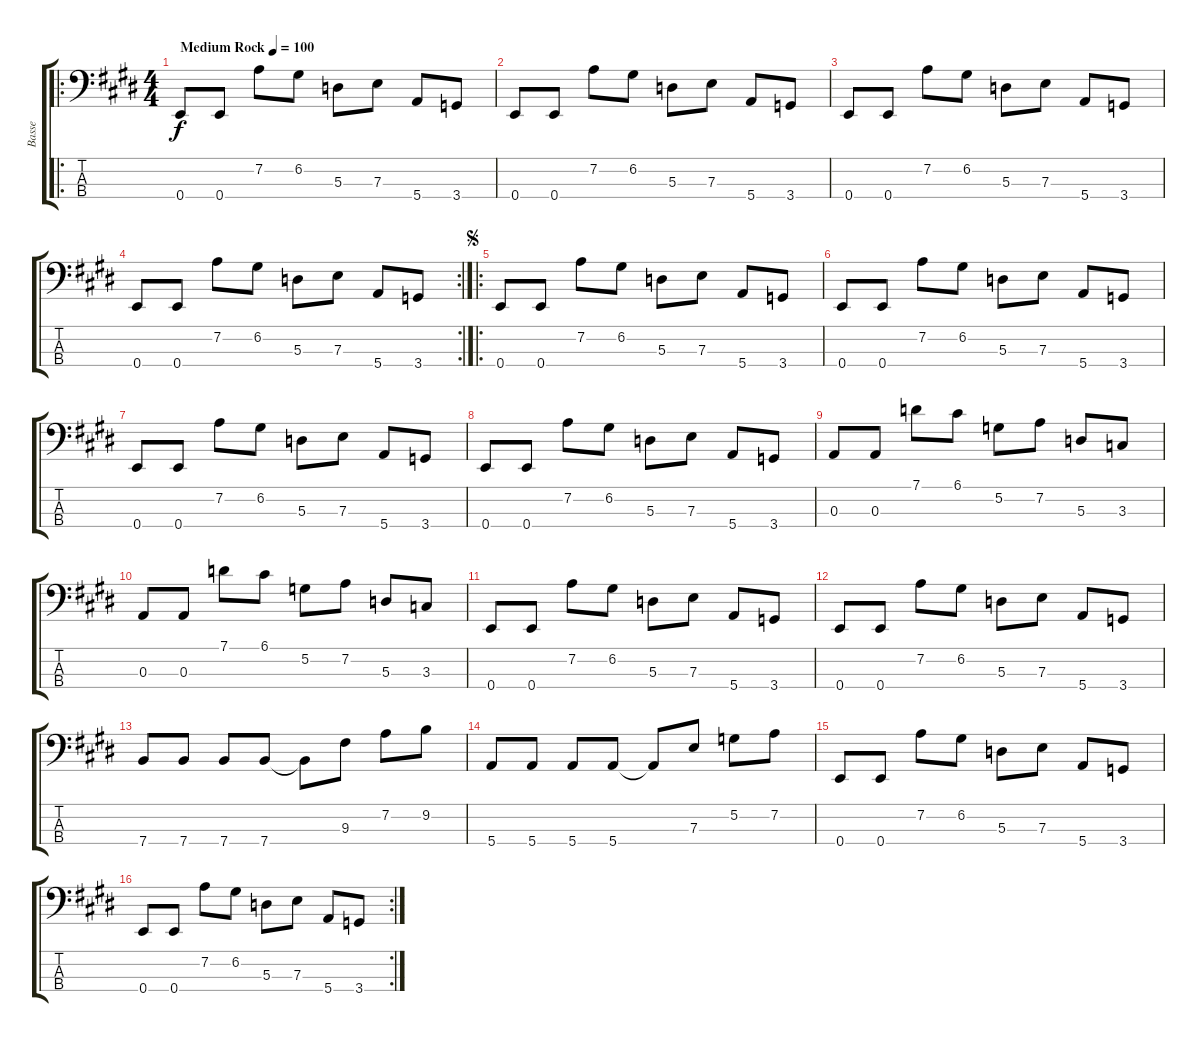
\track ("Basse" "Basse") {instrument electricbassfinger}
\staff {score tabs}
\tuning (G2 D2 A1 E1) {hide}
\ro
\ts (4 4)
\tempo (100 "Medium Rock")
\clef f4
\ks e
0.4.8{dy f instrument electricbassfinger} 0.4.8 7.2.8 6.2.8 5.3.8 7.3.8 5.4.8 3.4.8 |
0.4.8 0.4.8 7.2.8 6.2.8 5.3.8 7.3.8 5.4.8 3.4.8 |
0.4.8 0.4.8 7.2.8 6.2.8 5.3.8 7.3.8 5.4.8 3.4.8 |
\rc 2
0.4.8 0.4.8 7.2.8 6.2.8 5.3.8 7.3.8 5.4.8 3.4.8 |
\ro
\jump segno
0.4.8 0.4.8 7.2.8 6.2.8 5.3.8 7.3.8 5.4.8 3.4.8 |
0.4.8 0.4.8 7.2.8 6.2.8 5.3.8 7.3.8 5.4.8 3.4.8 |
0.4.8 0.4.8 7.2.8 6.2.8 5.3.8 7.3.8 5.4.8 3.4.8 |
0.4.8 0.4.8 7.2.8 6.2.8 5.3.8 7.3.8 5.4.8 3.4.8 |
0.3.8 0.3.8 7.1.8 6.1.8 5.2.8 7.2.8 5.3.8 3.3.8 |
0.3.8 0.3.8 7.1.8 6.1.8 5.2.8 7.2.8 5.3.8 3.3.8 |
0.4.8 0.4.8 7.2.8 6.2.8 5.3.8 7.3.8 5.4.8 3.4.8 |
0.4.8 0.4.8 7.2.8 6.2.8 5.3.8 7.3.8 5.4.8 3.4.8 |
7.4.8 7.4.8 7.4.8 7.4.8 7.4{t}.8 9.3.8 7.2.8 9.2.8 |
5.4.8 5.4.8 5.4.8 5.4.8 5.4{t}.8 7.3.8 5.2.8 7.2.8 |
0.4.8 0.4.8 7.2.8 6.2.8 5.3.8 7.3.8 5.4.8 3.4.8 |
\rc 2
0.4.8 0.4.8 7.2.8 6.2.8 5.3.8 7.3.8 5.4.8 3.4.8
